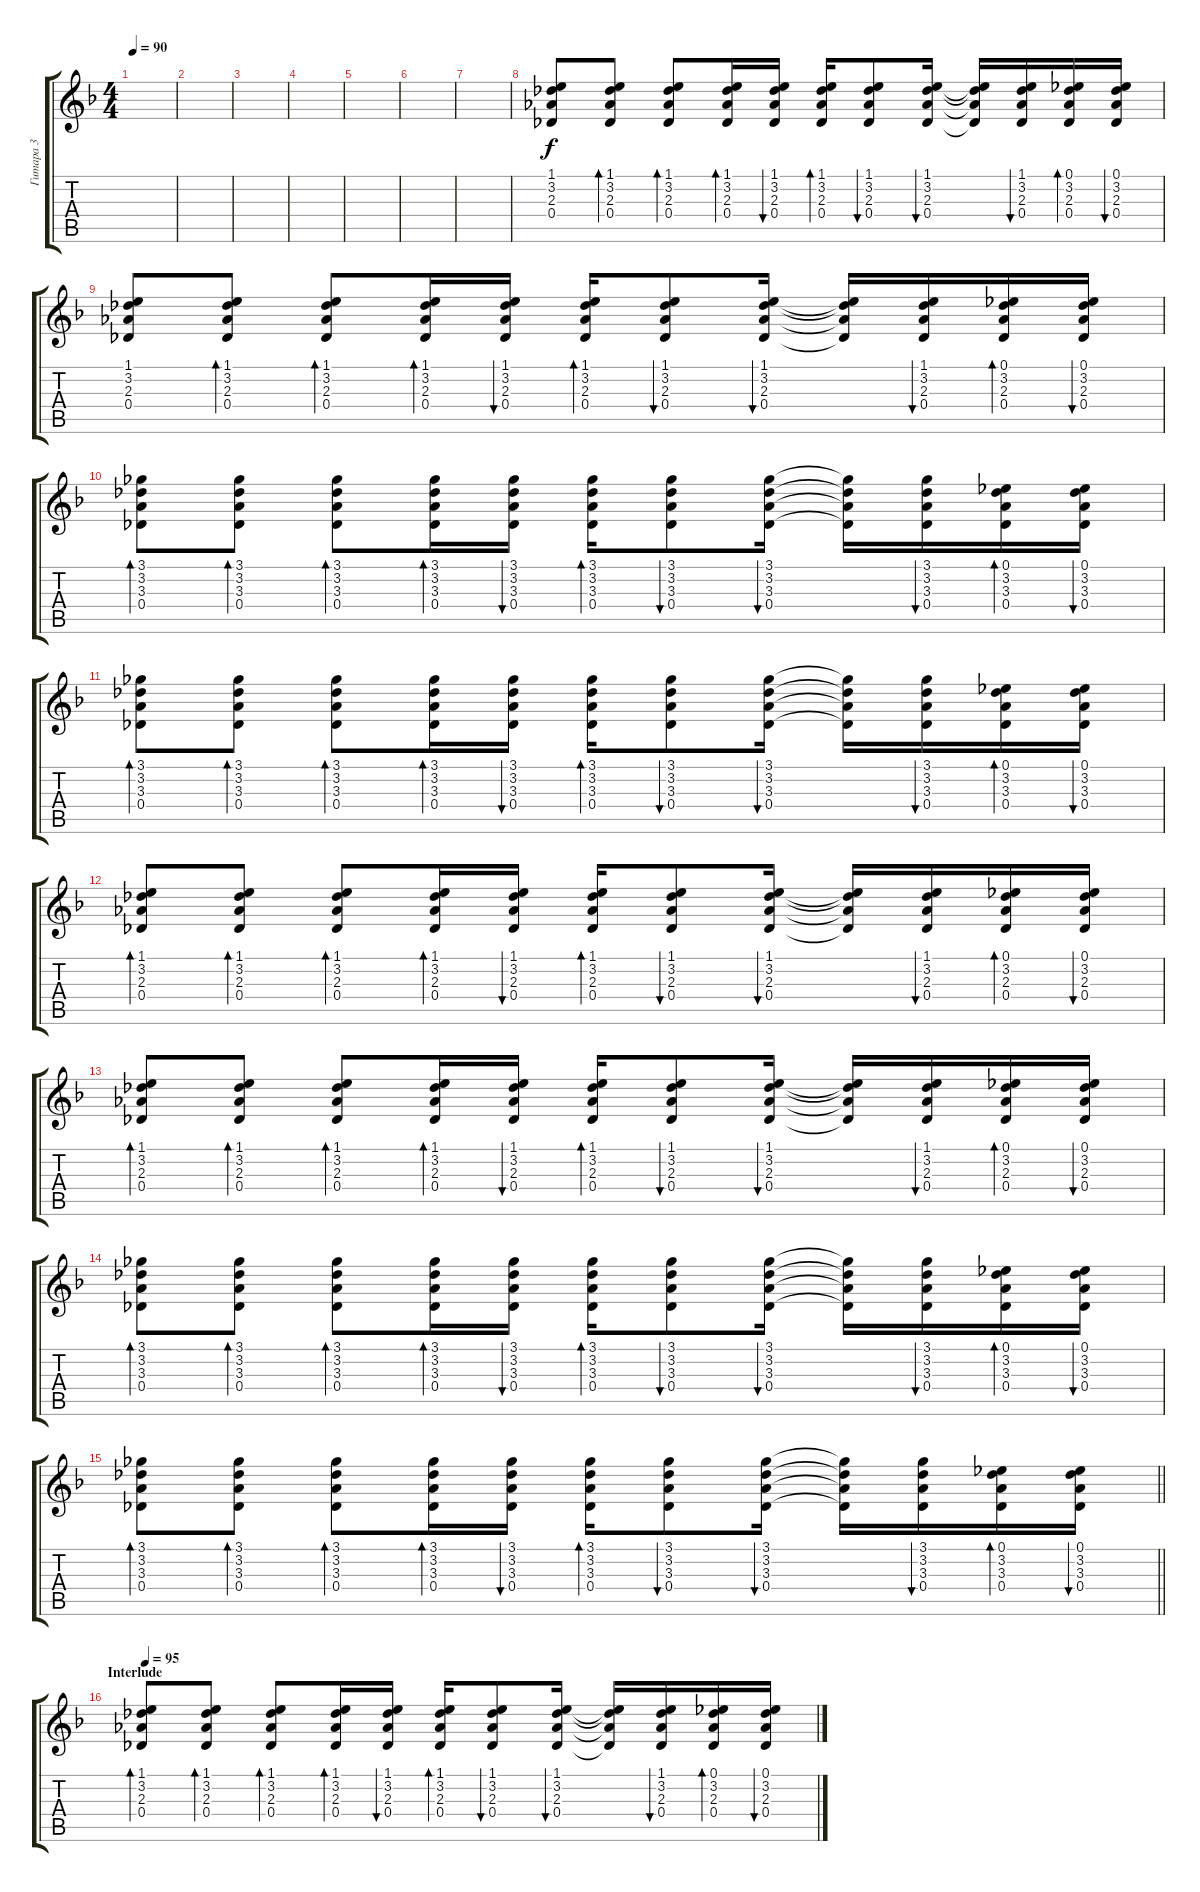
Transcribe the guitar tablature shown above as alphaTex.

\track ("Гитара 3" "Гитара 3") {instrument acousticguitarsteel}
\staff {score tabs}
\tuning (Eb4 Bb3 Gb3 Db3 Ab2 Eb2) {hide}
\ts (4 4)
\tempo 90
\clef g2
\ks dminor
|
|
|
|
|
|
|
(1.1 3.2 2.3 0.4).8{volume 7} (1.1 3.2 2.3 0.4).8{bd 30} (1.1 3.2 2.3 0.4).8{bd 30} (1.1 3.2 2.3 0.4).16{bd 60} (1.1 3.2 2.3 0.4).16{bu 60} (1.1 3.2 2.3 0.4).16{bd 60} (1.1 3.2 2.3 0.4).8{bu 60} (1.1 3.2 2.3 0.4).16{bu 60} (1.1{t} 3.2{t} 2.3{t} 0.4{t}).16 (1.1 3.2 2.3 0.4).16{bu 60} (0.1 3.2 2.3 0.4).16{bd 60} (0.1 3.2 2.3 0.4).16{bu 60} |
(1.1 3.2 2.3 0.4).8 (1.1 3.2 2.3 0.4).8{bd 60} (1.1 3.2 2.3 0.4).8{bd 60} (1.1 3.2 2.3 0.4).16{bd 60} (1.1 3.2 2.3 0.4).16{bu 60} (1.1 3.2 2.3 0.4).16{bd 60} (1.1 3.2 2.3 0.4).8{bu 60} (1.1 3.2 2.3 0.4).16{bu 60} (1.1{t} 3.2{t} 2.3{t} 0.4{t}).16 (1.1 3.2 2.3 0.4).16{bu 60} (0.1 3.2 2.3 0.4).16{bd 60} (0.1 3.2 2.3 0.4).16{bu 60} |
(3.1 3.2 3.3 0.4).8{bd 60} (3.1 3.2 3.3 0.4).8{bd 60} (3.1 3.2 3.3 0.4).8{bd 60} (3.1 3.2 3.3 0.4).16{bd 60} (3.1 3.2 3.3 0.4).16{bu 60} (3.1 3.2 3.3 0.4).16{bd 60} (3.1 3.2 3.3 0.4).8{bu 60} (3.1 3.2 3.3 0.4).16{bu 60} (3.1{t} 3.2{t} 3.3{t} 0.4{t}).16 (3.1 3.2 3.3 0.4).16{bu 60} (0.1 3.2 3.3 0.4).16{bd 60} (0.1 3.2 3.3 0.4).16{bu 60} |
(3.1 3.2 3.3 0.4).8{bd 60} (3.1 3.2 3.3 0.4).8{bd 60} (3.1 3.2 3.3 0.4).8{bd 60} (3.1 3.2 3.3 0.4).16{bd 60} (3.1 3.2 3.3 0.4).16{bu 60} (3.1 3.2 3.3 0.4).16{bd 60} (3.1 3.2 3.3 0.4).8{bu 60} (3.1 3.2 3.3 0.4).16{bu 60} (3.1{t} 3.2{t} 3.3{t} 0.4{t}).16 (3.1 3.2 3.3 0.4).16{bu 60} (0.1 3.2 3.3 0.4).16{bd 60} (0.1 3.2 3.3 0.4).16{bu 60} |
(1.1 3.2 2.3 0.4).8{bd 60} (1.1 3.2 2.3 0.4).8{bd 60} (1.1 3.2 2.3 0.4).8{bd 60} (1.1 3.2 2.3 0.4).16{bd 60} (1.1 3.2 2.3 0.4).16{bu 60} (1.1 3.2 2.3 0.4).16{bd 60} (1.1 3.2 2.3 0.4).8{bu 60} (1.1 3.2 2.3 0.4).16{bu 60} (1.1{t} 3.2{t} 2.3{t} 0.4{t}).16 (1.1 3.2 2.3 0.4).16{bu 60} (0.1 3.2 2.3 0.4).16{bd 60} (0.1 3.2 2.3 0.4).16{bu 60} |
(1.1 3.2 2.3 0.4).8{bd 60} (1.1 3.2 2.3 0.4).8{bd 60} (1.1 3.2 2.3 0.4).8{bd 60} (1.1 3.2 2.3 0.4).16{bd 60} (1.1 3.2 2.3 0.4).16{bu 60} (1.1 3.2 2.3 0.4).16{bd 60} (1.1 3.2 2.3 0.4).8{bu 60} (1.1 3.2 2.3 0.4).16{bu 60} (1.1{t} 3.2{t} 2.3{t} 0.4{t}).16 (1.1 3.2 2.3 0.4).16{bu 60} (0.1 3.2 2.3 0.4).16{bd 60} (0.1 3.2 2.3 0.4).16{bu 60} |
(3.1 3.2 3.3 0.4).8{bd 60} (3.1 3.2 3.3 0.4).8{bd 60} (3.1 3.2 3.3 0.4).8{bd 60} (3.1 3.2 3.3 0.4).16{bd 60} (3.1 3.2 3.3 0.4).16{bu 60} (3.1 3.2 3.3 0.4).16{bd 60} (3.1 3.2 3.3 0.4).8{bu 60} (3.1 3.2 3.3 0.4).16{bu 60} (3.1{t} 3.2{t} 3.3{t} 0.4{t}).16 (3.1 3.2 3.3 0.4).16{bu 60} (0.1 3.2 3.3 0.4).16{bd 60} (0.1 3.2 3.3 0.4).16{bu 60} |
\barLineRight lightlight
(3.1 3.2 3.3 0.4).8{bd 60} (3.1 3.2 3.3 0.4).8{bd 60} (3.1 3.2 3.3 0.4).8{bd 60} (3.1 3.2 3.3 0.4).16{bd 60} (3.1 3.2 3.3 0.4).16{bu 60} (3.1 3.2 3.3 0.4).16{bd 60} (3.1 3.2 3.3 0.4).8{bu 60} (3.1 3.2 3.3 0.4).16{bu 60} (3.1{t} 3.2{t} 3.3{t} 0.4{t}).16 (3.1 3.2 3.3 0.4).16{bu 60} (0.1 3.2 3.3 0.4).16{bd 60} (0.1 3.2 3.3 0.4).16{bu 60} |
\section ("" "Interlude")
\tempo 95
(1.1 3.2 2.3 0.4).8{bd 60 volume 8} (1.1 3.2 2.3 0.4).8{bd 60} (1.1 3.2 2.3 0.4).8{bd 60} (1.1 3.2 2.3 0.4).16{bd 60} (1.1 3.2 2.3 0.4).16{bu 60} (1.1 3.2 2.3 0.4).16{bd 60} (1.1 3.2 2.3 0.4).8{bu 60} (1.1 3.2 2.3 0.4).16{bu 60} (1.1{t} 3.2{t} 2.3{t} 0.4{t}).16 (1.1 3.2 2.3 0.4).16{bu 60} (0.1 3.2 2.3 0.4).16{bd 60} (0.1 3.2 2.3 0.4).16{bu 60}
